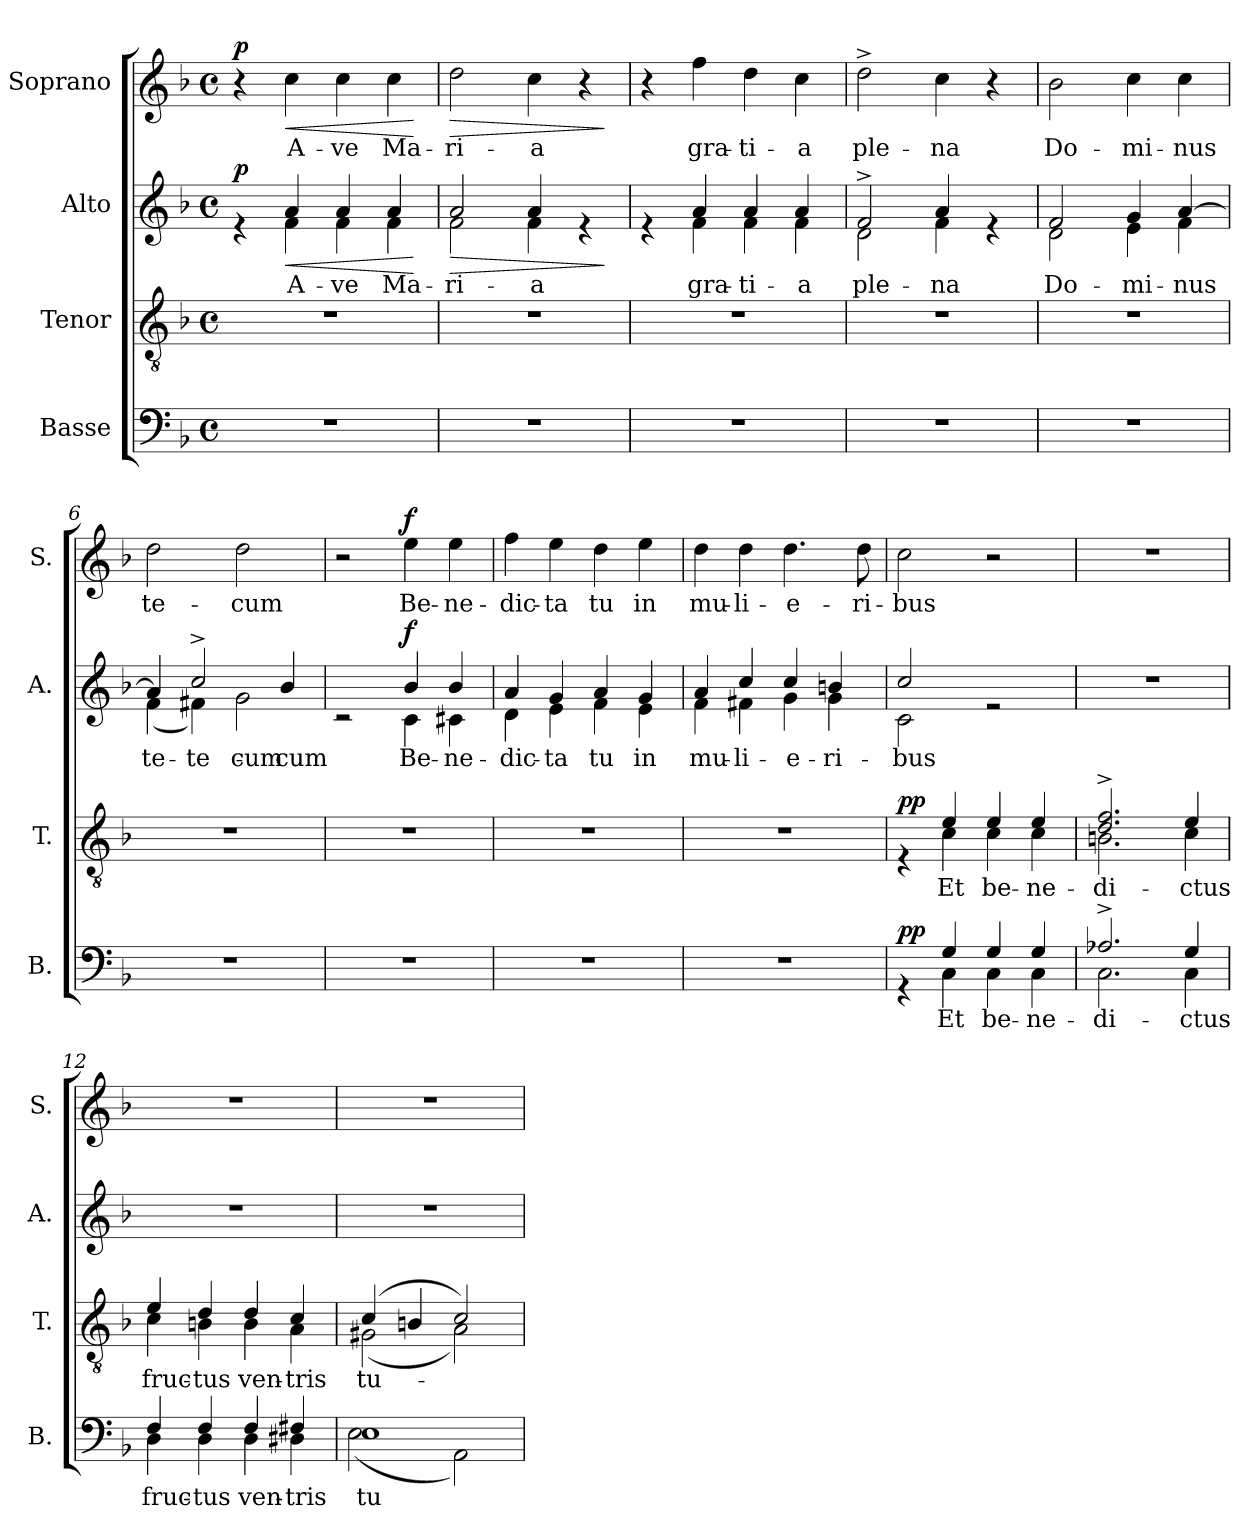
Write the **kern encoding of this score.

**kern	**text	**dynam	**kern	**text	**dynam	**kern	**text	**dynam	**kern	**text	**dynam
*part4	*part4	*part4	*part3	*part3	*part3	*part2	*part2	*part2	*part1	*part1	*part1
*staff4	*staff4	*staff4	*staff3	*staff3	*staff3	*staff2	*staff2	*staff2	*staff1	*staff1	*staff1
*I"Basse	*	*	*I"Tenor	*	*	*I"Alto	*	*	*I"Soprano	*	*
*I'B.	*	*	*I'T.	*	*	*I'A.	*	*	*I'S.	*	*
*clefF4	*	*	*clefGv2	*	*	*clefG2	*	*	*clefG2	*	*
*k[b-]	*	*	*k[b-]	*	*	*k[b-]	*	*	*k[b-]	*	*
*M4/4	*	*	*M4/4	*	*	*M4/4	*	*	*M4/4	*	*
*met(c)	*	*	*met(c)	*	*	*met(c)	*	*	*met(c)	*	*
*MM70	*	*	*MM70	*	*	*MM70	*	*	*MM70	*	*
=1	=1	=1	=1	=1	=1	=1	=1	=1	=1	=1	=1
*	*	*	*	*	*	*^	*	*	*	*	*
!	!	!	!	!	!	!	!	!	!LO:DY:a	!	!	!LO:DY:a
1r	.	.	1r	.	.	4re	4ryy	.	p	4r	.	p
!	!	!	!	!	!	!	!	!	!LO:HP:b	!	!	!LO:HP:b
.	.	.	.	.	.	4a/	4f\	A-	<	4cc\	A-	<
.	.	.	.	.	.	4a/	4f\	-ve	.	4cc\	-ve	.
.	.	.	.	.	.	4a/	4f\	Ma-	.	4cc\	Ma-	.
*	*	*	*	*	*	*v	*v	*	*	*	*	*
.	.	.	.	.	.	.	.	[	.	.	[
=2	=2	=2	=2	=2	=2	=2	=2	=2	=2	=2	=2
!	!	!	!	!	!	!	!	!LO:HP:b	!	!	!LO:HP:b
*	*	*	*	*	*	*^	*	*	*	*	*
1r	.	.	1r	.	.	2a/	2f\	-ri-	>	2dd\	-ri-	>
.	.	.	.	.	.	4a/	4f\	-a	.	4cc\	-a	.
.	.	.	.	.	.	4re	4ryy	.	.	4r	.	.
*	*	*	*	*	*	*v	*v	*	*	*	*	*
.	.	.	.	.	.	.	.	]	.	.	]
=3	=3	=3	=3	=3	=3	=3	=3	=3	=3	=3	=3
*	*	*	*	*	*	*^	*	*	*	*	*
1r	.	.	1r	.	.	4re	4ryy	.	.	4r	.	.
.	.	.	.	.	.	4a/	4f\	gra-	.	4ff\	gra-	.
.	.	.	.	.	.	4a/	4f\	-ti-	.	4dd\	-ti-	.
.	.	.	.	.	.	4a/	4f\	-a	.	4cc\	-a	.
=4	=4	=4	=4	=4	=4	=4	=4	=4	=4	=4	=4	=4
1r	.	.	1r	.	.	2f^/	2d\	ple-	.	2dd^\	ple-	.
.	.	.	.	.	.	4a/	4f\	-na	.	4cc\	-na	.
.	.	.	.	.	.	4re	4ryy	.	.	4r	.	.
=5	=5	=5	=5	=5	=5	=5	=5	=5	=5	=5	=5	=5
1r	.	.	1r	.	.	2f/	2d\	Do-	.	2b-\	Do-	.
.	.	.	.	.	.	4g/	4e\	-mi-	.	4cc\	-mi-	.
.	.	.	.	.	.	[4a/	4f\	-nus	.	4cc\	-nus	.
=6	=6	=6	=6	=6	=6	=6	=6	=6	=6	=6	=6	=6
1r	.	.	1r	.	.	4a/]	(4f\	te-	.	2dd\	te-	.
.	.	.	.	.	.	2cc^/	4f#X\)	te-	.	.	.	.
.	.	.	.	.	.	.	2g\	-cum	.	2dd\	-cum	.
.	.	.	.	.	.	4b-/	.	-cum	.	.	.	.
!!LO:LB:g=z
=7	=7	=7	=7	=7	=7	=7	=7	=7	=7	=7	=7	=7
1r	.	.	1r	.	.	2rc	2ryy	.	.	2r	.	.
!	!	!	!	!	!	!	!	!	!LO:DY:a	!	!	!LO:DY:a
.	.	.	.	.	.	4b-/	4c\	Be-	f	4ee\	Be-	f
.	.	.	.	.	.	4b-/	4c#X\	-ne-	.	4ee\	-ne-	.
=8	=8	=8	=8	=8	=8	=8	=8	=8	=8	=8	=8	=8
1r	.	.	1r	.	.	4a/	4d\	-dic-	.	4ff\	-dic-	.
.	.	.	.	.	.	4g/	4e\	-ta	.	4ee\	-ta	.
.	.	.	.	.	.	4a/	4f\	tu	.	4dd\	tu	.
.	.	.	.	.	.	4g/	4e\	in	.	4ee\	in	.
=9	=9	=9	=9	=9	=9	=9	=9	=9	=9	=9	=9	=9
1r	.	.	1r	.	.	4a/	4f\	mu-	.	4dd\	mu-	.
.	.	.	.	.	.	4cc/	4f#X\	-li-	.	4dd\	-li-	.
.	.	.	.	.	.	4cc/	4g\	-e-	.	4.dd\	-e-	.
.	.	.	.	.	.	4bn/	4g\	-ri-	.	.	.	.
.	.	.	.	.	.	.	.	.	.	8dd\	-ri-	.
=10	=10	=10	=10	=10	=10	=10	=10	=10	=10	=10	=10	=10
*^	*	*	*^	*	*	*	*	*	*	*	*	*
!	!	!	!LO:DY:a	!	!	!	!LO:DY:a	!	!	!	!	!	!	!
4rGG	4ryy	.	pp	4rE	4ryy	.	pp	2cc/	2c\	-bus	.	2cc\	-bus	.
4G/	4C\	Et	.	4e/	4c\	Et	.	.	.	.	.	.	.	.
4G/	4C\	be-	.	4e/	4c\	be-	.	2re	2ryy	.	.	2r	.	.
4G/	4C\	-ne-	.	4e/	4c\	-ne-	.	.	.	.	.	.	.	.
*	*	*	*	*	*	*	*	*v	*v	*	*	*	*	*
=11	=11	=11	=11	=11	=11	=11	=11	=11	=11	=11	=11	=11	=11
2.A-X^/	2.C\	-di-	.	2.d/^ 2.f/^	2.Bn\	-di-	.	1r	.	.	1r	.	.
4G/	4C\	-ctus	.	4e/	4c\	-ctus	.	.	.	.	.	.	.
=12	=12	=12	=12	=12	=12	=12	=12	=12	=12	=12	=12	=12	=12
4F/	4D\	fruc-	.	4e/	4c\	fruc-	.	1r	.	.	1r	.	.
4F/	4D\	-tus	.	4d/	4Bn\	-tus	.	.	.	.	.	.	.
4F/	4D\	ven-	.	4d/	4B\	ven-	.	.	.	.	.	.	.
4F#X/	4D#X\	-tris	.	4c/	4A\	-tris	.	.	.	.	.	.	.
!!LO:PB:g=z
=13	=13	=13	=13	=13	=13	=13	=13	=13	=13	=13	=13	=13	=13
1E	(2E\	tu-	.	(4c/	(2G#X\	tu-	.	1r	.	.	1r	.	.
.	.	.	.	4Bn/	.	.	.	.	.	.	.	.	.
.	2AA\)	.	.	2c/)	2A\)	.	.	.	.	.	.	.	.
*v	*v	*	*	*	*	*	*	*	*	*	*	*	*
*	*	*	*v	*v	*	*	*	*	*	*	*	*
=	=	=	=	=	=	=	=	=	=	=	=
*-	*-	*-	*-	*-	*-	*-	*-	*-	*-	*-	*-
